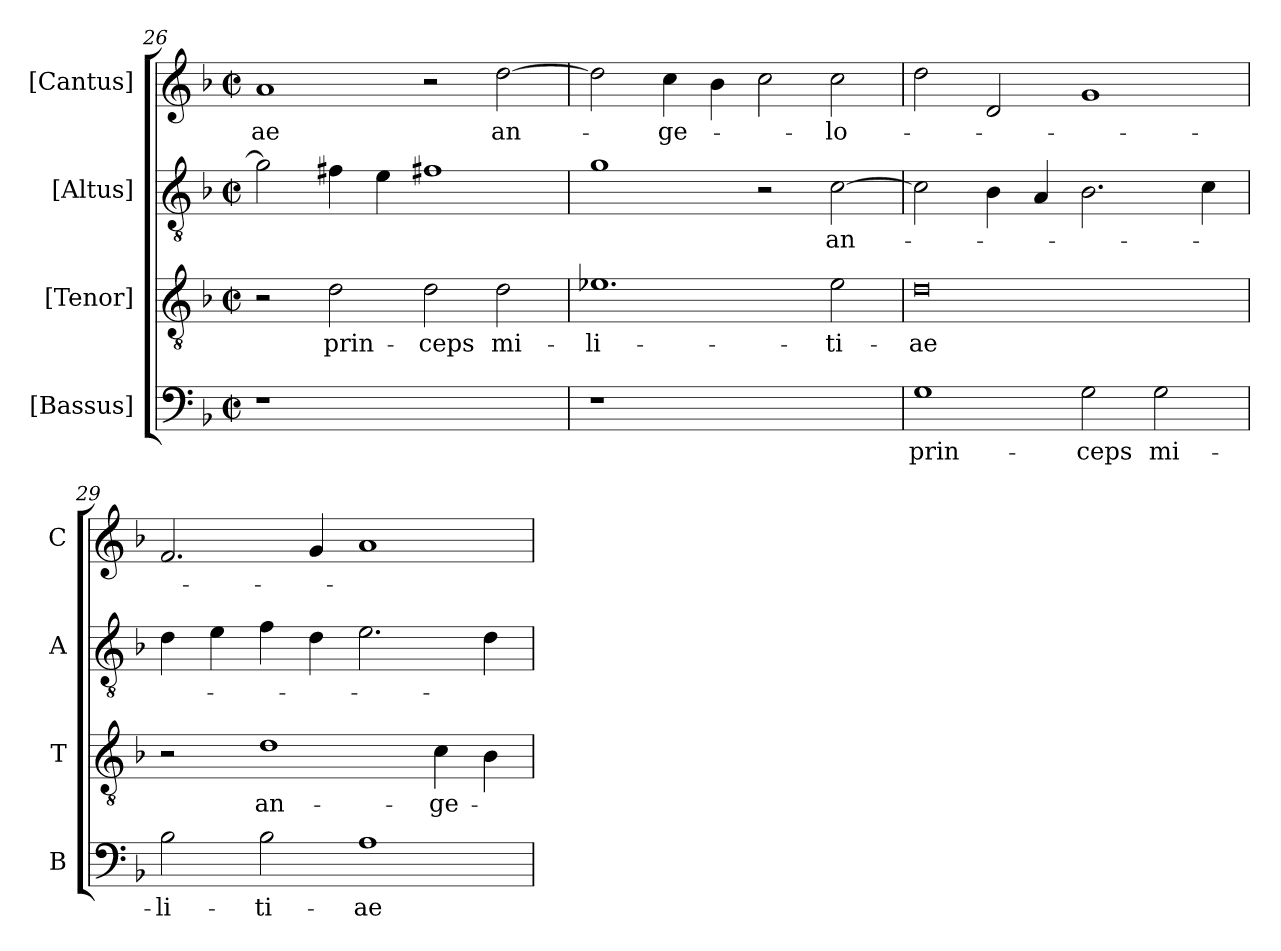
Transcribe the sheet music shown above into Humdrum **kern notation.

**kern	**text	**kern	**text	**kern	**text	**kern	**text
*part4	*part4	*part3	*part3	*part2	*part2	*part1	*part1
*staff4	*staff4	*staff3	*staff3	*staff2	*staff2	*staff1	*staff1
*I"[Bassus]	*	*I"[Tenor]	*	*I"[Altus]	*	*I"[Cantus]	*
*I'B	*	*I'T	*	*I'A	*	*I'C	*
*clefF4	*	*clefGv2	*	*clefGv2	*	*clefG2	*
*k[b-]	*	*k[b-]	*	*k[b-]	*	*k[b-]	*
*F:	*	*F:	*	*F:	*	*F:	*
*M2/2	*	*M2/2	*	*M2/2	*	*M2/2	*
*met(c|)	*	*met(c|)	*	*met(c|)	*	*met(c|)	*
=26	=26	=26	=26	=26	=26	=26	=26
!	!	!	!	!	!	!	!LO:LY:b
1r	.	2r	.	2g\]	.	1a	-ae
!	!	!	!LO:LY:b	!	!	!	!
.	.	2d\	prin-	4f#X\	.	.	.
.	.	.	.	4e\	.	.	.
!	!	!	!LO:LY:b	!	!	!	!
1ryy	.	2d\	-ceps	1f#X	.	2r	.
!	!	!	!LO:LY:b	!	!	!	!LO:LY:b
.	.	2d\	mi-	.	.	[2dd\	an-
=27	=27	=27	=27	=27	=27	=27	=27
!	!	!	!LO:LY:b	!	!	!	!
1r	.	1.e-X	-li-	1g	.	2dd\]	.
!	!	!	!	!	!	!	!LO:LY:b
.	.	.	.	.	.	4cc\	-ge-
.	.	.	.	.	.	4b-\	.
1ryy	.	.	.	2r	.	2cc\	.
!	!	!	!LO:LY:b	!	!LO:LY:b	!	!LO:LY:b
.	.	2e-\	-ti-	[2c>\	an-	2cc\	-lo-
=28	=28	=28	=28	=28	=28	=28	=28
!	!LO:LY:b	!	!LO:LY:b	!	!	!	!
1G	prin-	0d	-ae	2c\]	.	2dd\	.
.	.	.	.	4B-\	.	2d/	.
.	.	.	.	4A/	.	.	.
!	!LO:LY:b	!	!	!	!	!	!
2G\	-ceps	.	.	2.B-\	.	1g	.
!	!LO:LY:b	!	!	!	!	!	!
2G\	mi-	.	.	.	.	.	.
.	.	.	.	4c\	.	.	.
=29	=29	=29	=29	=29	=29	=29	=29
!	!LO:LY:b	!	!	!	!	!	!
2B-\	-li-	2r	.	4d\	.	2.f/	.
.	.	.	.	4e\	.	.	.
!	!LO:LY:b	!	!LO:LY:b	!	!	!	!
2B-\	-ti-	1d	an-	4f\	.	.	.
.	.	.	.	4d\	.	4g/	.
!	!LO:LY:b	!	!	!	!	!	!
1A	-ae	.	.	2.e\	.	1a	.
!	!	!	!LO:LY:b	!	!	!	!
.	.	4c\	-ge-	.	.	.	.
.	.	4B-\	.	4d\	.	.	.
=	=	=	=	=	=	=	=
*-	*-	*-	*-	*-	*-	*-	*-
